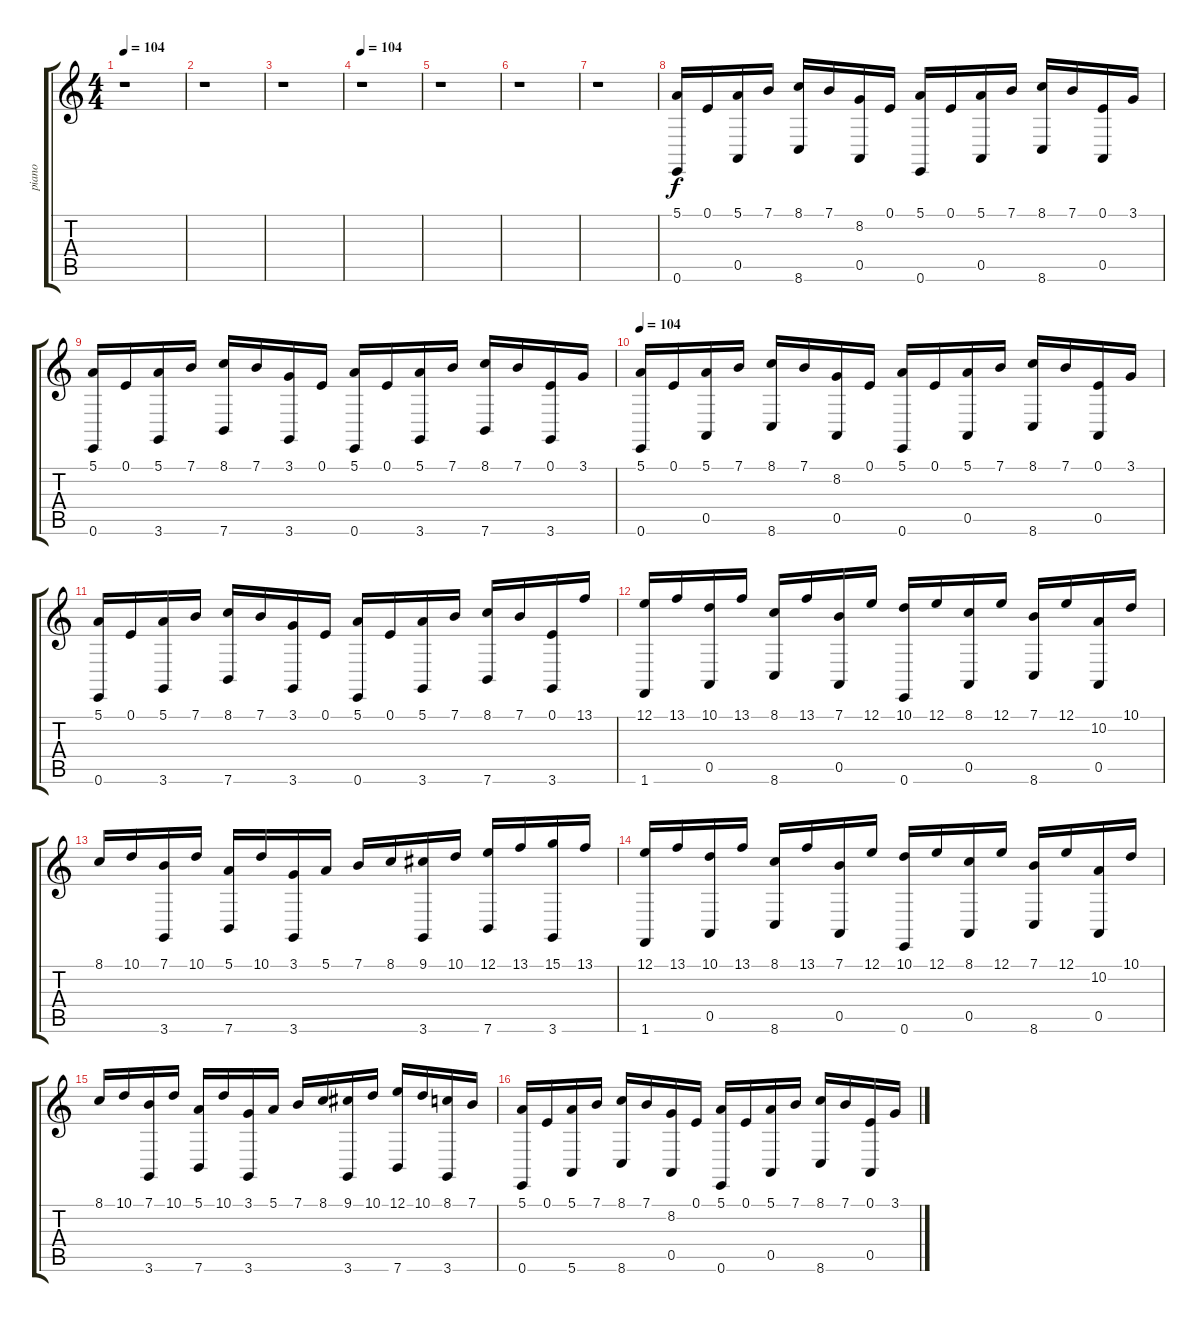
\track ("piano" "piano") {instrument acousticgrandpiano}
\staff {score tabs}
\tuning (E4 B3 G3 D3 A2 E2) {hide}
\ts (4 4)
\tempo 104
\clef g2
\ks c
r.1{dy f} |
r.1 |
r.1 |
\tempo 104
r.1 |
r.1 |
r.1 |
r.1 |
(5.1 0.6).16 0.1.16 (5.1 0.5).16 7.1.16 (8.1 8.6).16 7.1.16 (8.2 0.5).16 0.1.16 (5.1 0.6).16 0.1.16 (5.1 0.5).16 7.1.16 (8.1 8.6).16 7.1.16 (0.1 0.5).16 3.1.16 |
(5.1 0.6).16 0.1.16 (5.1 3.6).16 7.1.16 (8.1 7.6).16 7.1.16 (3.1 3.6).16 0.1.16 (5.1 0.6).16 0.1.16 (5.1 3.6).16 7.1.16 (8.1 7.6).16 7.1.16 (0.1 3.6).16 3.1.16 |
\tempo 104
(5.1 0.6).16 0.1.16 (5.1 0.5).16 7.1.16 (8.1 8.6).16 7.1.16 (8.2 0.5).16 0.1.16 (5.1 0.6).16 0.1.16 (5.1 0.5).16 7.1.16 (8.1 8.6).16 7.1.16 (0.1 0.5).16 3.1.16 |
(5.1 0.6).16 0.1.16 (5.1 3.6).16 7.1.16 (8.1 7.6).16 7.1.16 (3.1 3.6).16 0.1.16 (5.1 0.6).16 0.1.16 (5.1 3.6).16 7.1.16 (8.1 7.6).16 7.1.16 (0.1 3.6).16 13.1.16 |
(12.1 1.6).16 13.1.16 (10.1 0.5).16 13.1.16 (8.1 8.6).16 13.1.16 (7.1 0.5).16 12.1.16 (10.1 0.6).16 12.1.16 (8.1 0.5).16 12.1.16 (7.1 8.6).16 12.1.16 (10.2 0.5).16 10.1.16 |
8.1.16 10.1.16 (7.1 3.6).16 10.1.16 (5.1 7.6).16 10.1.16 (3.1 3.6).16 5.1.16 7.1.16 8.1.16 (9.1 3.6).16 10.1.16 (12.1 7.6).16 13.1.16 (15.1 3.6).16 13.1.16 |
(12.1 1.6).16 13.1.16 (10.1 0.5).16 13.1.16 (8.1 8.6).16 13.1.16 (7.1 0.5).16 12.1.16 (10.1 0.6).16 12.1.16 (8.1 0.5).16 12.1.16 (7.1 8.6).16 12.1.16 (10.2 0.5).16 10.1.16 |
8.1.16 10.1.16 (7.1 3.6).16 10.1.16 (5.1 7.6).16 10.1.16 (3.1 3.6).16 5.1.16 7.1.16 8.1.16 (9.1 3.6).16 10.1.16 (12.1 7.6).16 10.1.16 (8.1 3.6).16 7.1.16 |
(5.1 0.6).16 0.1.16 (5.1 5.6).16 7.1.16 (8.1 8.6).16 7.1.16 (8.2 0.5).16 0.1.16 (5.1 0.6).16 0.1.16 (5.1 0.5).16 7.1.16 (8.1 8.6).16 7.1.16 (0.1 0.5).16 3.1.16
